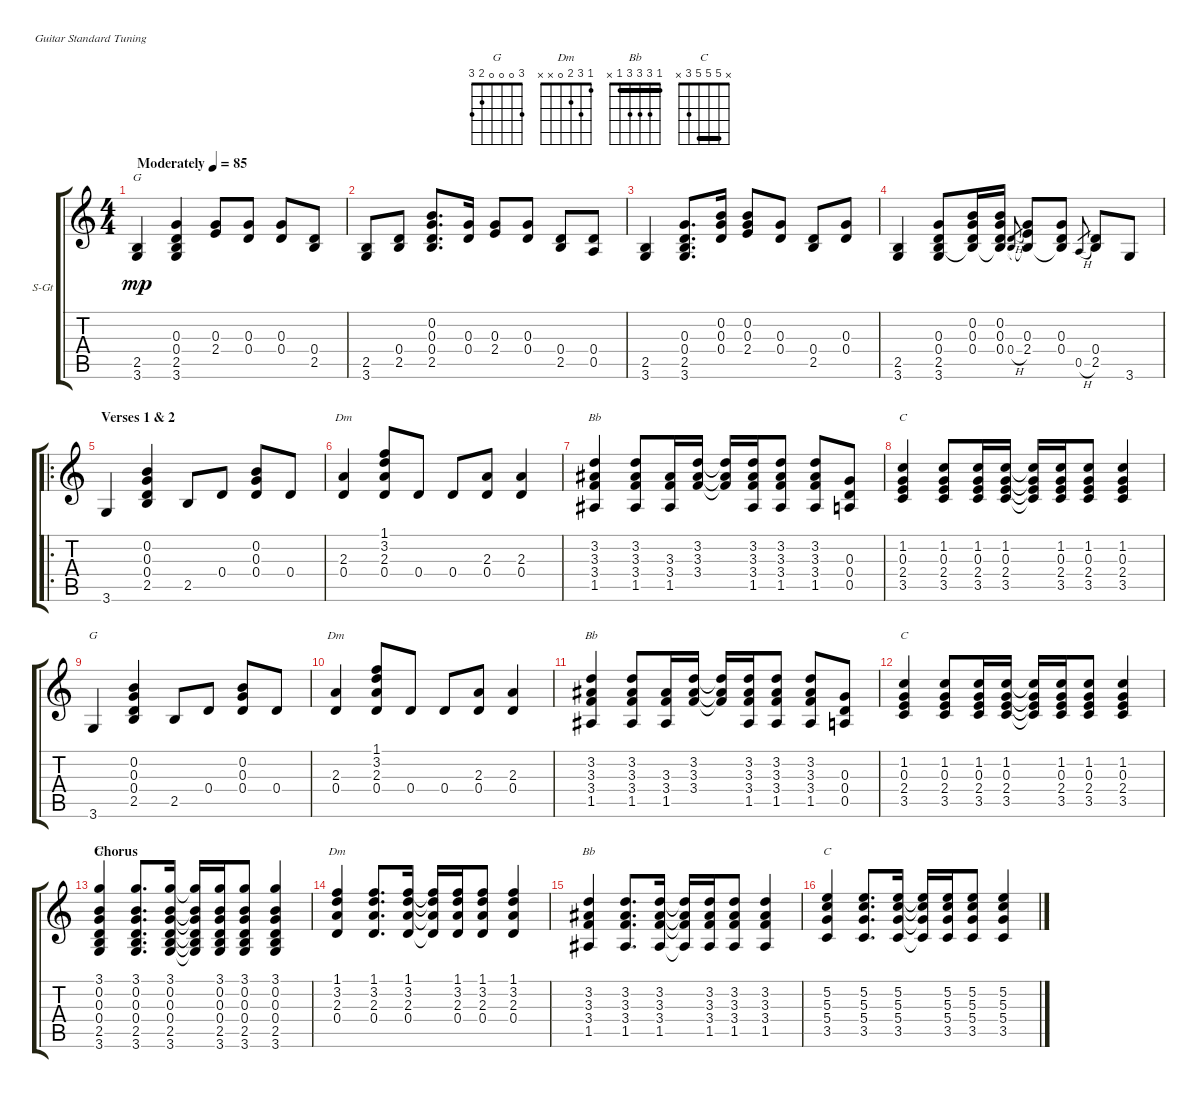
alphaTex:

\defaultSystemsLayout 4
\bracketExtendMode groupsimilarinstruments
\firstSystemTrackNameOrientation horizontal
\otherSystemsTrackNameOrientation horizontal
\track ("Steel Guitar" "S-Gt") {instrument acousticguitarsteel}
\staff {score tabs}
\tuning (E4 B3 G3 D3 A2 E2)
\chord ("G" 3 0 0 0 2 3)
\chord ("Dm" 1 3 2 0 x x)
\chord ("Bb" 1 3 3 3 1 x) {barre 1}
\chord ("C" 0 1 0 2 3 x)
\chord ("Dm" 1 3 2 0 x x) {showfingering false}
\chord ("C" x 5 5 5 3 x) {showfingering false barre (5 5)}
\ts (4 4)
\tempo (85 "Moderately")
\clef g2
\ks c
(3.6 2.5).4{ch "G" dy mp instrument acousticguitarsteel} (3.6 2.5 0.4 0.3).4 (0.3 2.4).8 (0.4 0.3).8 (0.3 0.4).8 (0.4 2.5).8 |
(3.6 2.5).8 (2.5 0.4).8 (2.5 0.4 0.3 0.2).8{d} (0.3 0.4).16 (2.4 0.3).8 (0.3 0.4).8 (0.4 2.5).8 (0.5 0.4).8 |
(3.6 2.5).4 (3.6 2.5 0.4 0.3).8{d} (0.4 0.3 0.2).16 (0.2 0.3 2.4).8 (0.4 0.3).8 (0.4 2.5).8 (0.4 0.3).8 |
(3.6 2.5).4 (3.6 2.5 0.4 0.3).8 (0.2 0.3 0.4 2.5{t}).16 (0.4 0.3 0.2 2.5{t}).16 (0.4{h} 2.5{t}).8{gr} (2.4 0.3 2.5{t}).8 (0.4 0.3 2.5{t}).8 0.5{h}.8{gr} (2.5 0.4).8 3.6.8 |
\ro
\section ("" "Verses 1 & 2")
3.6.4 (2.5 0.4 0.3 0.2).4 2.5.8 0.4.8 (0.4 0.3 0.2).8 0.4.8 |
(0.4 2.3).4{ch "Dm"} (0.4 2.3 3.2 1.1).8 0.4.8 0.4.8 (0.4 2.3).8 (2.3 0.4).4 |
(1.5 3.4 3.3 3.2).4{ch "Bb"} (1.5 3.4 3.3 3.2).8 (1.5 3.4 3.3).16 (3.4 3.3 3.2).16 (3.4{t} 3.3{t} 3.2{t}).16 (3.2 3.3 3.4 1.5).16 (3.2 3.3 3.4 1.5).8 (3.2 3.3 3.4 1.5).8 (0.5 0.4 0.3).8 |
(3.5 2.4 0.3 1.2).4{ch "C"} (3.5 2.4 0.3 1.2).8 (3.5 2.4 0.3 1.2).16 (3.5 2.4 0.3 1.2).16 (3.5{t} 2.4{t} 0.3{t} 1.2{t}).16 (3.5 2.4 0.3 1.2).16 (3.5 2.4 0.3 1.2).8 (3.5 2.4 0.3 1.2).4 |
3.6.4{ch "G"} (2.5 0.4 0.3 0.2).4 2.5.8 0.4.8 (0.4 0.3 0.2).8 0.4.8 |
(0.4 2.3).4{ch "Dm"} (0.4 2.3 3.2 1.1).8 0.4.8 0.4.8 (0.4 2.3).8 (2.3 0.4).4 |
(1.5 3.4 3.3 3.2).4{ch "Bb"} (1.5 3.4 3.3 3.2).8 (1.5 3.4 3.3).16 (3.4 3.3 3.2).16 (3.4{t} 3.3{t} 3.2{t}).16 (3.2 3.3 3.4 1.5).16 (3.2 3.3 3.4 1.5).8 (3.2 3.3 3.4 1.5).8 (0.5 0.4 0.3).8 |
(3.5 2.4 0.3 1.2).4{ch "C"} (3.5 2.4 0.3 1.2).8 (3.5 2.4 0.3 1.2).16 (3.5 2.4 0.3 1.2).16 (3.5{t} 2.4{t} 0.3{t} 1.2{t}).16 (3.5 2.4 0.3 1.2).16 (3.5 2.4 0.3 1.2).8 (3.5 2.4 0.3 1.2).4 |
\section ("" "Chorus")
(3.6 2.5 0.4 0.3 0.2 3.1).4{ch "G"} (3.6 2.5 0.4 0.3 0.2 3.1).8{d} (3.6 2.5 0.4 0.3 0.2 3.1).16 (3.6{t} 2.5{t} 0.4{t} 0.3{t} 0.2{t} 3.1{t}).16 (3.6 2.5 0.4 0.3 0.2 3.1).16 (3.6 2.5 0.4 0.3 0.2 3.1).8 (3.6 2.5 0.4 0.3 0.2 3.1).4 |
(0.4 2.3 3.2 1.1).4{ch "Dm"} (0.4 2.3 3.2 1.1).8{d} (0.4 2.3 3.2 1.1).16 (0.4{t} 2.3{t} 3.2{t} 1.1{t}).16 (0.4 2.3 3.2 1.1).16 (0.4 2.3 3.2 1.1).8 (0.4 2.3 3.2 1.1).4 |
(1.5 3.4 3.3 3.2).4{ch "Bb"} (1.5 3.4 3.3 3.2).8{d} (1.5 3.4 3.3 3.2).16 (1.5{t} 3.4{t} 3.3{t} 3.2{t}).16 (1.5 3.4 3.3 3.2).16 (1.5 3.4 3.3 3.2).8 (1.5 3.4 3.3 3.2).4 |
(3.5 5.4 5.3 5.2).4{ch "C"} (3.5 5.4 5.3 5.2).8{d} (3.5 5.4 5.3 5.2).16 (3.5{t} 5.4{t} 5.3{t} 5.2{t}).16 (3.5 5.4 5.3 5.2).16 (3.5 5.4 5.3 5.2).8 (3.5 5.4 5.3 5.2).4
